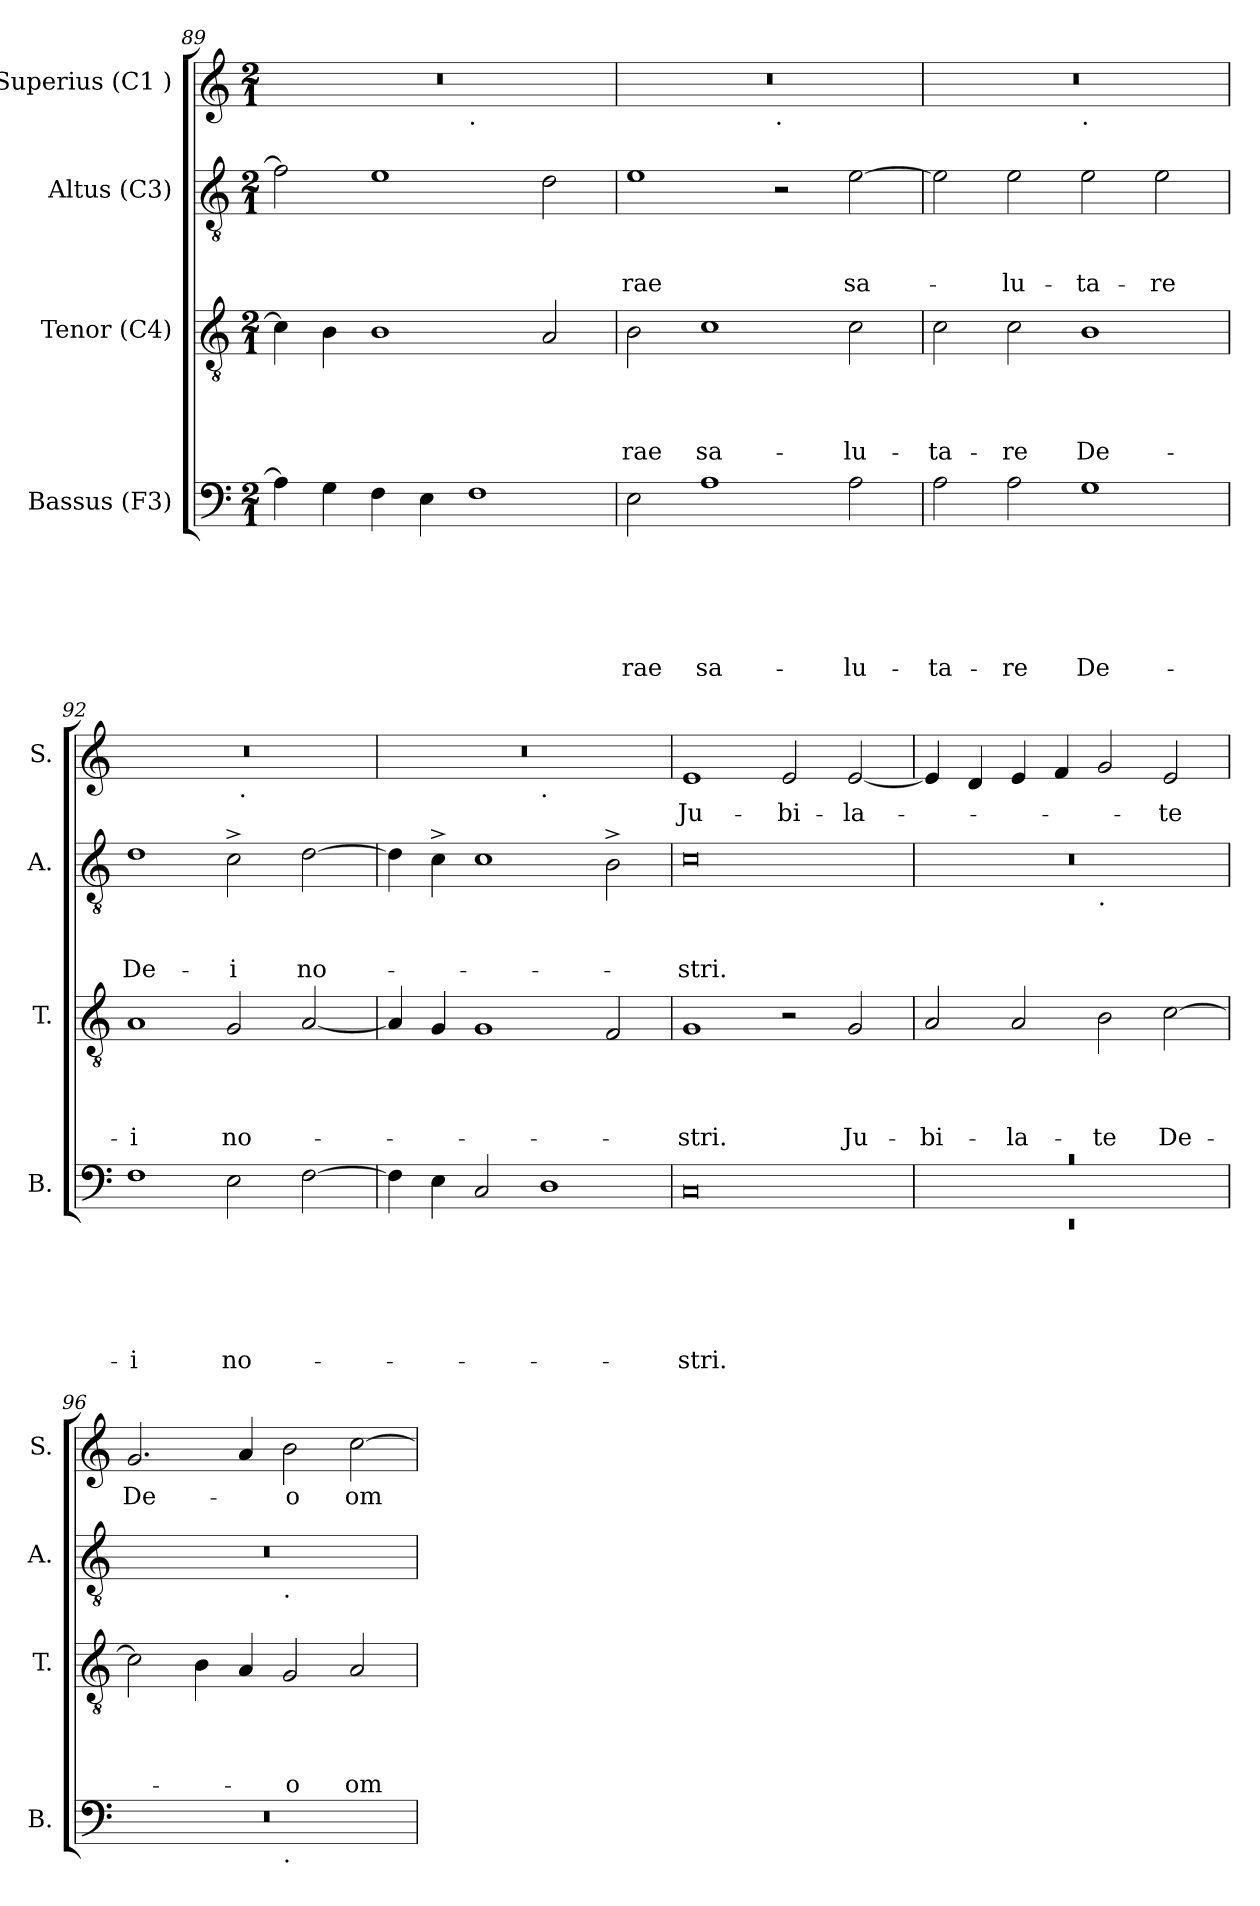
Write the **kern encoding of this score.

**kern	**text	**text	**text	**text	**text	**text	**kern	**text	**text	**text	**text	**kern	**text	**text	**text	**kern	**text
*part4	*part4	*part4	*part4	*part4	*part4	*part4	*part3	*part3	*part3	*part3	*part3	*part2	*part2	*part2	*part2	*part1	*part1
*staff4	*staff4	*staff4	*staff4	*staff4	*staff4	*staff4	*staff3	*staff3	*staff3	*staff3	*staff3	*staff2	*staff2	*staff2	*staff2	*staff1	*staff1
*I"Bassus (F3)	*	*	*	*	*	*	*I"Tenor (C4)	*	*	*	*	*I"Altus (C3)	*	*	*	*I"Superius (C1 )	*
*I'B.	*	*	*	*	*	*	*I'T.	*	*	*	*	*I'A.	*	*	*	*I'S.	*
*clefF4	*	*	*	*	*	*	*clefGv2	*	*	*	*	*clefGv2	*	*	*	*clefG2	*
*k[]	*	*	*	*	*	*	*k[]	*	*	*	*	*k[]	*	*	*	*k[]	*
*C:	*	*	*	*	*	*	*C:	*	*	*	*	*C:	*	*	*	*C:	*
*M2/1	*	*	*	*	*	*	*M2/1	*	*	*	*	*M2/1	*	*	*	*M2/1	*
=89	=89	=89	=89	=89	=89	=89	=89	=89	=89	=89	=89	=89	=89	=89	=89	=89	=89
*	*	*	*	*	*	*	*	*	*	*	*	*	*	*	*	*^	*
4A\]	.	.	.	.	.	.	4c\]	.	.	.	.	2f\]	.	.	.	0r	1ryy	.
4G\	.	.	.	.	.	.	4B\	.	.	.	.	.	.	.	.	.	.	.
4F\	.	.	.	.	.	.	1B	.	.	.	.	1e	.	.	.	.	.	.
4E\	.	.	.	.	.	.	.	.	.	.	.	.	.	.	.	.	.	.
!	!	!	!	!	!	!	!	!	!	!	!	!	!	!	!	!	!LO:TX:b:t=.	!
1F	.	.	.	.	.	.	.	.	.	.	.	.	.	.	.	.	1ryy	.
.	.	.	.	.	.	.	2A/	.	.	.	.	2d\	.	.	.	.	.	.
=90	=90	=90	=90	=90	=90	=90	=90	=90	=90	=90	=90	=90	=90	=90	=90	=90	=90	=90
!	!	!	!	!	!	!LO:LY:b	!	!	!	!	!LO:LY:b	!	!	!	!LO:LY:b	!	!	!
2E\	.	.	.	.	.	-rae	2B\	.	.	.	-rae	1e	.	.	-rae	0r	1ryy	.
!	!	!	!	!	!	!LO:LY:b	!	!	!	!	!LO:LY:b	!	!	!	!	!	!	!
1A	.	.	.	.	.	sa-	1c	.	.	.	sa-	.	.	.	.	.	.	.
!	!	!	!	!	!	!	!	!	!	!	!	!	!	!	!	!	!LO:TX:b:t=.	!
.	.	.	.	.	.	.	.	.	.	.	.	2r	.	.	.	.	1ryy	.
!	!	!	!	!	!	!LO:LY:b	!	!	!	!	!LO:LY:b	!	!	!	!LO:LY:b	!	!	!
2A\	.	.	.	.	.	-lu-	2c\	.	.	.	-lu-	[>2e\	.	.	sa-	.	.	.
=91	=91	=91	=91	=91	=91	=91	=91	=91	=91	=91	=91	=91	=91	=91	=91	=91	=91	=91
!	!	!	!	!	!	!LO:LY:b	!	!	!	!	!LO:LY:b	!	!	!	!	!	!	!
2A\	.	.	.	.	.	-ta-	2c\	.	.	.	-ta-	2e\]	.	.	.	0r	1ryy	.
!	!	!	!	!	!	!LO:LY:b	!	!	!	!	!LO:LY:b	!	!	!	!LO:LY:b	!	!	!
2A\	.	.	.	.	.	-re	2c\	.	.	.	-re	2e\	.	.	-lu-	.	.	.
!	!	!	!	!	!	!	!	!	!	!	!	!	!	!	!	!	!LO:TX:b:t=.	!
!	!	!	!	!	!	!LO:LY:b	!	!	!	!	!LO:LY:b	!	!	!	!LO:LY:b	!	!	!
1G	.	.	.	.	.	De-	1B	.	.	.	De-	2e\	.	.	-ta-	.	1ryy	.
!	!	!	!	!	!	!	!	!	!	!	!	!	!	!	!LO:LY:b	!	!	!
.	.	.	.	.	.	.	.	.	.	.	.	2e\	.	.	-re	.	.	.
!!LO:LB:g=z	!!
=92	=92	=92	=92	=92	=92	=92	=92	=92	=92	=92	=92	=92	=92	=92	=92	=92	=92	=92
!	!	!	!	!	!	!LO:LY:b:rj	!	!	!	!	!LO:LY:b:rj	!	!	!	!LO:LY:b	!	!	!
1F	.	.	.	.	.	-i	1A	.	.	.	-i	1d	.	.	De-	0r	1ryy	.
!	!	!	!	!	!	!LO:LY:b	!	!	!	!	!LO:LY:b	!	!	!	!LO:LY:b	!	!	!
2E\	.	.	.	.	.	no-	2G/	.	.	.	no-	2c^>\	.	.	-i	.	32ryy	.
!	!	!	!	!	!	!	!	!	!	!	!	!	!	!	!	!	!LO:TX:b:t=.	!
.	.	.	.	.	.	.	.	.	.	.	.	.	.	.	.	.	2ryy	.
!	!	!	!	!	!	!	!	!	!	!	!	!	!	!	!LO:LY:b	!	!	!
[>2F\	.	.	.	.	.	.	[<2A/	.	.	.	.	[>2d\	.	.	no-	.	.	.
.	.	.	.	.	.	.	.	.	.	.	.	.	.	.	.	.	4...ryy	.
=93	=93	=93	=93	=93	=93	=93	=93	=93	=93	=93	=93	=93	=93	=93	=93	=93	=93	=93
4F\]	.	.	.	.	.	.	4A/]	.	.	.	.	4d\]	.	.	.	0r	1ryy	.
4E\	.	.	.	.	.	.	4G/	.	.	.	.	4c^>\	.	.	.	.	.	.
2C/	.	.	.	.	.	.	1G	.	.	.	.	1c	.	.	.	.	.	.
!	!	!	!	!	!	!	!	!	!	!	!	!	!	!	!	!	!LO:TX:b:t=.	!
1D	.	.	.	.	.	.	.	.	.	.	.	.	.	.	.	.	1ryy	.
.	.	.	.	.	.	.	2F/	.	.	.	.	2B^>\	.	.	.	.	.	.
=94	=94	=94	=94	=94	=94	=94	=94	=94	=94	=94	=94	=94	=94	=94	=94	=94	=94	=94
!	!	!	!	!	!	!LO:LY:b	!	!	!	!	!LO:LY:b	!	!	!	!LO:LY:b	!	!	!LO:LY:b
*	*	*	*	*	*	*	*	*	*	*	*	*	*	*	*	*v	*v	*
0C	.	.	.	.	.	-stri.	1G	.	.	.	-stri.	0c	.	.	-stri.	1e	Ju-
!	!	!	!	!	!	!	!	!	!	!	!	!	!	!	!	!	!LO:LY:b
.	.	.	.	.	.	.	2r	.	.	.	.	.	.	.	.	2e/	-bi-
!	!	!	!	!	!	!	!	!	!	!	!LO:LY:b	!	!	!	!	!	!LO:LY:b
.	.	.	.	.	.	.	2G/	.	.	.	Ju-	.	.	.	.	[<2e/	-la-
=95	=95	=95	=95	=95	=95	=95	=95	=95	=95	=95	=95	=95	=95	=95	=95	=95	=95
*^	*	*	*	*	*	*	*	*	*	*	*	*	*	*	*	*	*
!LO:N:vis=1	!LO:N:vis=1	!	!	!	!	!	!	!	!	!	!	!LO:LY:b	!	!	!	!	!	!
*	*	*	*	*	*	*	*	*	*	*	*	*	*^	*	*	*	*	*
0rc	0rEE	.	.	.	.	.	.	2A/	.	.	.	-bi-	0r	1ryy	.	.	.	4e/]	.
.	.	.	.	.	.	.	.	.	.	.	.	.	.	.	.	.	.	4d/	.
!	!	!	!	!	!	!	!	!	!	!	!	!LO:LY:b	!	!	!	!	!	!	!
.	.	.	.	.	.	.	.	2A/	.	.	.	-la-	.	.	.	.	.	4e/	.
.	.	.	.	.	.	.	.	.	.	.	.	.	.	.	.	.	.	4f/	.
!	!	!	!	!	!	!	!	!	!	!	!	!	!	!LO:TX:b:t=.	!	!	!	!	!
!	!	!	!	!	!	!	!	!	!	!	!	!LO:LY:b	!	!	!	!	!	!	!
.	.	.	.	.	.	.	.	2B\	.	.	.	-te	.	1ryy	.	.	.	2g/	.
!	!	!	!	!	!	!	!	!	!	!	!	!LO:LY:b	!	!	!	!	!	!	!LO:LY:b
.	.	.	.	.	.	.	.	[>2c\	.	.	.	De-	.	.	.	.	.	2e/	-te
=96	=96	=96	=96	=96	=96	=96	=96	=96	=96	=96	=96	=96	=96	=96	=96	=96	=96	=96	=96
!	!	!	!	!	!	!	!	!	!	!	!	!	!	!	!	!	!	!	!LO:LY:b
0r	1ryy	.	.	.	.	.	.	2c\]	.	.	.	.	0r	1ryy	.	.	.	2.g/	De-
.	.	.	.	.	.	.	.	4B\	.	.	.	.	.	.	.	.	.	.	.
.	.	.	.	.	.	.	.	4A/	.	.	.	.	.	.	.	.	.	4a/	.
!	!	!	!	!	!	!	!	!	!	!	!	!	!	!LO:TX:b:t=.	!	!	!	!	!
!	!LO:TX:b:t=.	!	!	!	!	!	!	!	!	!	!	!	!	!	!	!	!	!	!
!	!	!	!	!	!	!	!	!	!	!	!	!LO:LY:b	!	!	!	!	!	!	!LO:LY:b
.	1ryy	.	.	.	.	.	.	2G/	.	.	.	-o	.	1ryy	.	.	.	2b\	-o
!	!	!	!	!	!	!	!	!	!	!	!	!LO:LY:b	!	!	!	!	!	!	!LO:LY:b
.	.	.	.	.	.	.	.	2A/	.	.	.	om-	.	.	.	.	.	[<2cc\	om-
*v	*v	*	*	*	*	*	*	*	*	*	*	*	*v	*v	*	*	*	*	*
=	=	=	=	=	=	=	=	=	=	=	=	=	=	=	=	=	=
*-	*-	*-	*-	*-	*-	*-	*-	*-	*-	*-	*-	*-	*-	*-	*-	*-	*-
